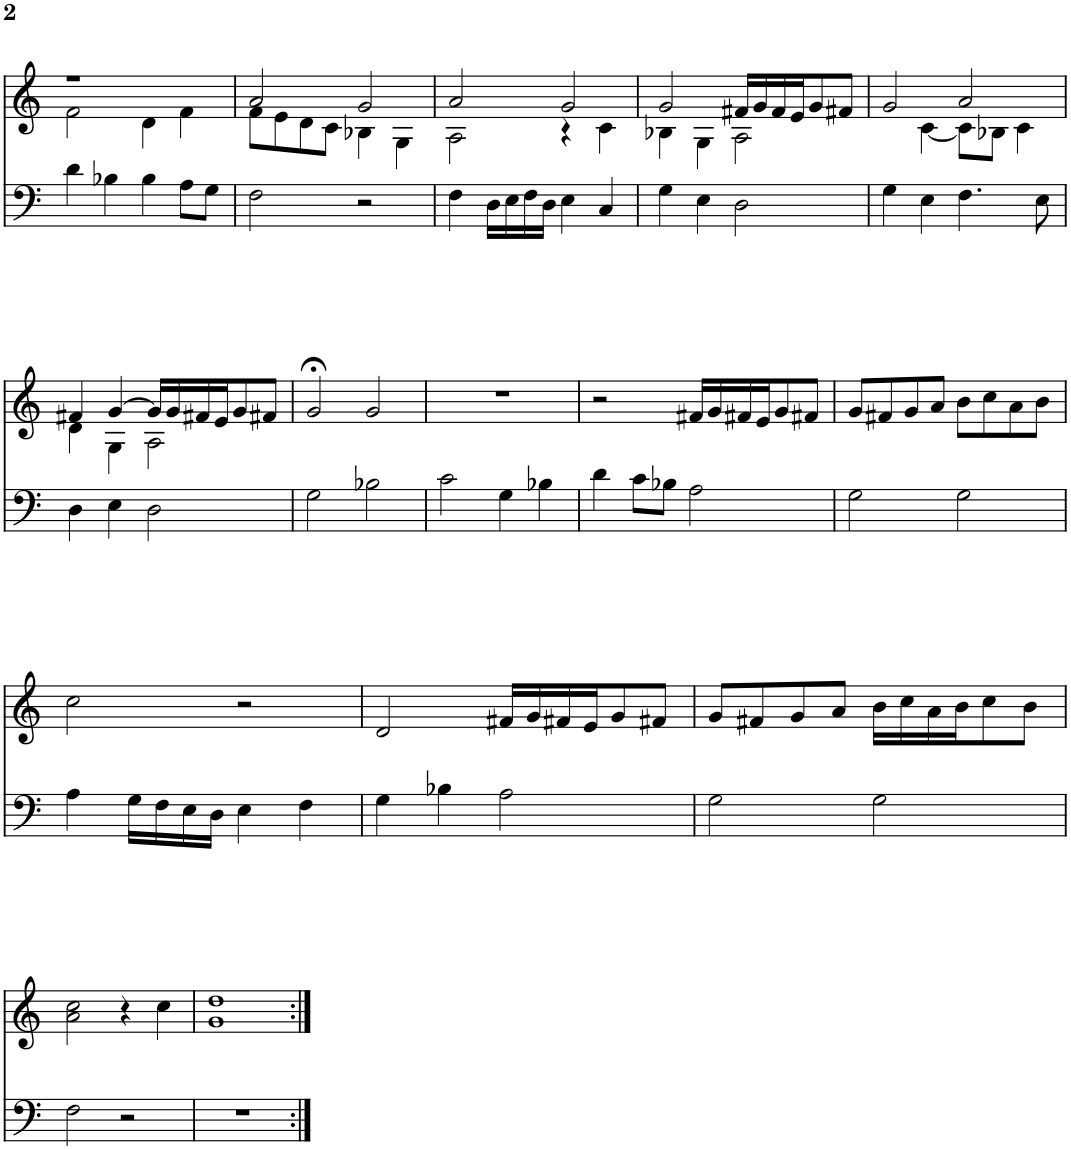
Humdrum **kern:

**kern	**kern
*part1	*part1
*staff2	*staff1
*I"Laute	*
!!LO:PB:g=z
*clefF4	*clefG2
*k[]	*k[]
*M2/2	*M2/2
*met(c|)	*met(c|)
=25	=25
*	*^
4d\	1r	2f\
4B-X\	.	.
4B-\	.	4d\
8A\L	.	4f\
8G\J	.	.
=26	=26	=26
2F\	2a/	8f\L
.	.	8e\
.	.	8d\
.	.	8c\J
2r	2g/	4B-X\
.	.	4G\
=27	=27	=27
4F\	2a/	2A\
16D\LL	.	.
16E\	.	.
16F\	.	.
16D\JJ	.	.
4E\	2g/	4r
4C/	.	4c\
=28	=28	=28
4G\	2g/	4B-X\
4E\	.	4G\
2D\	16f#X/LL	2A\
.	16g/	.
.	16f#/	.
.	16e/J	.
.	8g/	.
.	8f#X/J	.
=29	=29	=29
4G\	2g/	4ryy
4E\	.	[4c\
4.F\	2a/	8c\L]
.	.	8B-X\J
.	.	4c\
8E\	.	.
!!LO:LB:g=z	!!
=30	=30	=30
4D\	4f#X/	4d\
4E\	[4g/	4G\
2D\	16g/LL]	2A\
.	16g/	.
.	16f#X/	.
.	16e/J	.
.	8g/	.
.	8f#X/J	.
*	*v	*v
=31	=31
2G\	2g;</
2B-X\	2g/
=32	=32
2c\	1r
4G\	.
4B-X\	.
=33	=33
4d\	2r
8c\L	.
8B-X\J	.
2A\	16f#X/LL
.	16g/
.	16f#X/
.	16e/J
.	8g/
.	8f#X/J
=34	=34
2G\	8g/L
.	8f#X/
.	8g/
.	8a/J
2G\	8b\L
.	8cc\
.	8a\
.	8b\J
!!LO:LB:g=z
=35	=35
4A\	2cc\
16G\LL	.
16F\	.
16E\	.
16D\JJ	.
4E\	2r
4F\	.
=36	=36
4G\	2d/
4B-X\	.
2A\	16f#X/LL
.	16g/
.	16f#X/
.	16e/J
.	8g/
.	8f#X/J
=37	=37
2G\	8g/L
.	8f#X/
.	8g/
.	8a/J
2G\	16b\LL
.	16cc\
.	16a\
.	16b\J
.	8cc\
.	8b\J
!!LO:LB:g=z
=38	=38
2F\	2a\ 2cc\
2r	4r
.	4cc\
=39	=39
1r	1g 1dd
=:|!	=:|!
*-	*-
